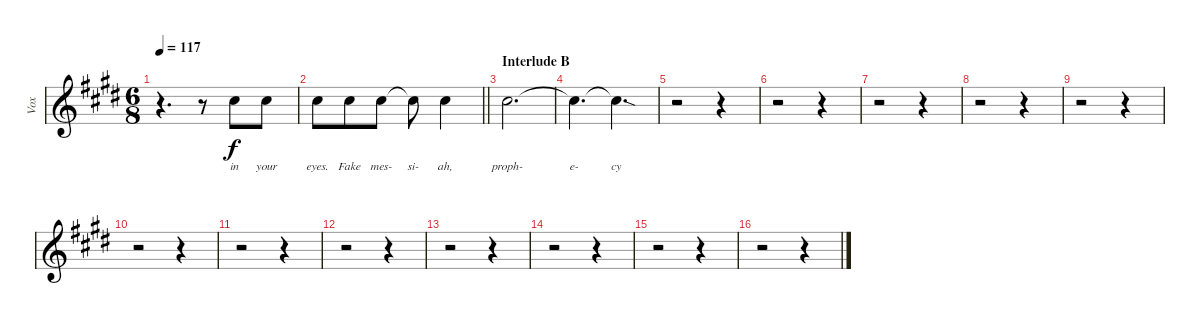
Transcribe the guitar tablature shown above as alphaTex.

\track ("Vox" "Vox") {instrument brasssection}
\staff {score}
\tuning (Eb4 Bb3 Gb3 Db3 Ab2 Db2) {hide}
\ts (6 8)
\tempo 117
\clef g2
\ks c#minor
r.4{d dy f} r.8 10.1.8{lyrics (0 "in") lyrics (1 "") lyrics (2 "") lyrics (3 "") lyrics (4 "")} 10.1.8{lyrics (0 "your") lyrics (1 "") lyrics (2 "") lyrics (3 "") lyrics (4 "")} |
\barLineRight lightlight
10.1.8{lyrics (0 "eyes.") lyrics (1 "") lyrics (2 "") lyrics (3 "") lyrics (4 "")} 10.1.8{lyrics (0 "Fake") lyrics (1 "") lyrics (2 "") lyrics (3 "") lyrics (4 "")} 10.1.8{lyrics (0 "mes-") lyrics (1 "") lyrics (2 "") lyrics (3 "") lyrics (4 "")} 10.1{t}.8{lyrics (0 "si-") lyrics (1 "") lyrics (2 "") lyrics (3 "") lyrics (4 "")} 10.1.4{lyrics (0 "ah,") lyrics (1 "") lyrics (2 "") lyrics (3 "") lyrics (4 "")} |
\section ("" "Interlude B")
10.1.2{d lyrics (0 "proph-") lyrics (1 "") lyrics (2 "") lyrics (3 "") lyrics (4 "")} |
10.1{t}.4{d lyrics (0 "e-") lyrics (1 "") lyrics (2 "") lyrics (3 "") lyrics (4 "")} 10.1{sod t}.4{d lyrics (0 "cy") lyrics (1 "") lyrics (2 "") lyrics (3 "") lyrics (4 "")} |
r.2 r.4 |
r.2 r.4 |
r.2 r.4 |
r.2 r.4 |
r.2 r.4 |
r.2 r.4 |
r.2 r.4 |
r.2 r.4 |
r.2 r.4 |
r.2 r.4 |
r.2 r.4 |
r.2 r.4
